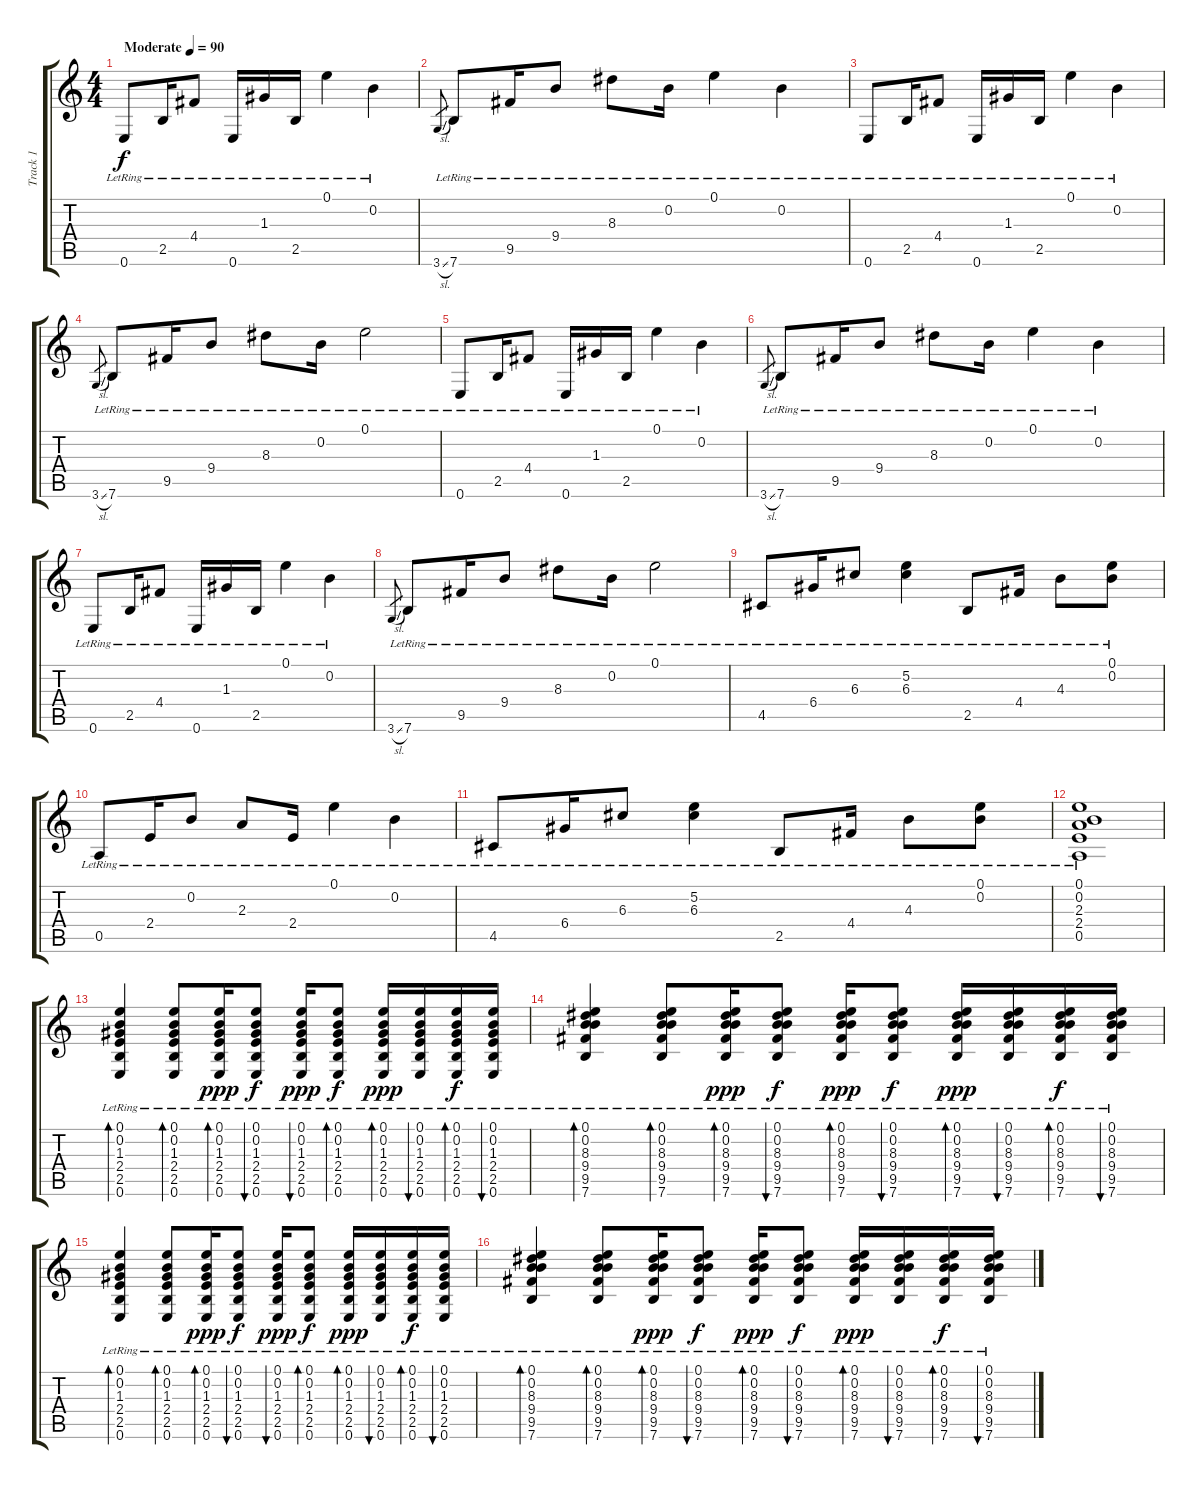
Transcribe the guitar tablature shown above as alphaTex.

\track ("Track 1" "Track 1") {instrument acousticguitarsteel}
\staff {score tabs}
\tuning (E4 B3 G3 D3 A2 E2) {hide}
\ts (4 4)
\tempo (90 "Moderate")
\clef g2
\ks c
0.6{lr}.8{dy f instrument acousticguitarsteel} 2.5{lr}.16 4.4{lr}.8 0.6{lr}.16 1.3{lr}.16 2.5{lr}.16 0.1{lr}.4 0.2{lr}.4 |
3.6{sl}.8{gr} 7.6{lr}.8 9.5{lr}.16 9.4{lr}.8 8.3{lr}.8 0.2{lr}.16 0.1{lr}.4 0.2{lr}.4 |
0.6{lr}.8 2.5{lr}.16 4.4{lr}.8 0.6{lr}.16 1.3{lr}.16 2.5{lr}.16 0.1{lr}.4 0.2{lr}.4 |
3.6{sl}.8{gr} 7.6{lr}.8 9.5{lr}.16 9.4{lr}.8 8.3{lr}.8 0.2{lr}.16 0.1{lr}.2 |
0.6{lr}.8 2.5{lr}.16 4.4{lr}.8 0.6{lr}.16 1.3{lr}.16 2.5{lr}.16 0.1{lr}.4 0.2{lr}.4 |
3.6{sl}.8{gr} 7.6{lr}.8 9.5{lr}.16 9.4{lr}.8 8.3{lr}.8 0.2{lr}.16 0.1{lr}.4 0.2{lr}.4 |
0.6{lr}.8 2.5{lr}.16 4.4{lr}.8 0.6{lr}.16 1.3{lr}.16 2.5{lr}.16 0.1{lr}.4 0.2{lr}.4 |
3.6{sl}.8{gr} 7.6{lr}.8 9.5{lr}.16 9.4{lr}.8 8.3{lr}.8 0.2{lr}.16 0.1{lr}.2 |
4.5{lr}.8 6.4{lr}.16 6.3{lr}.8 (5.2{lr} 6.3{lr}).4 2.5{lr}.8 4.4{lr}.16 4.3{lr}.8 (0.1{lr} 0.2{lr}).8 |
0.5{lr}.8 2.4{lr}.16 0.2{lr}.8 2.3{lr}.8 2.4{lr}.16 0.1{lr}.4 0.2{lr}.4 |
4.5{lr}.8 6.4{lr}.16 6.3{lr}.8 (5.2{lr} 6.3{lr}).4 2.5{lr}.8 4.4{lr}.16 4.3{lr}.8 (0.1{lr} 0.2{lr}).8 |
(0.1{lr} 0.2{lr} 2.3{lr} 2.4{lr} 0.5{lr}).1 |
(0.1{lr} 0.2{lr} 1.3{lr} 2.4{lr} 2.5{lr} 0.6{lr}).4{bd 30} (0.1{lr} 0.2{lr} 1.3{lr} 2.4{lr} 2.5{lr} 0.6{lr}).8{bd 30} (0.1{lr} 0.2{lr} 1.3{lr} 2.4{lr} 2.5{lr} 0.6{lr}).16{bd 30 dy ppp} (0.1{lr} 0.2{lr} 1.3{lr} 2.4{lr} 2.5{lr} 0.6{lr}).8{bu 30 dy f} (0.1{lr} 0.2{lr} 1.3{lr} 2.4{lr} 2.5{lr} 0.6{lr}).16{bu 30 dy ppp} (0.1{lr} 0.2{lr} 1.3{lr} 2.4{lr} 2.5{lr} 0.6{lr}).8{bd 30 dy f} (0.1{lr} 0.2{lr} 1.3{lr} 2.4{lr} 2.5{lr} 0.6{lr}).16{bd 30 dy ppp} (0.1{lr} 0.2{lr} 1.3{lr} 2.4{lr} 2.5{lr} 0.6{lr}).16{bu 30} (0.1{lr} 0.2{lr} 1.3{lr} 2.4{lr} 2.5{lr} 0.6{lr}).16{bd 30 dy f} (0.1{lr} 0.2{lr} 1.3{lr} 2.4{lr} 2.5{lr} 0.6{lr}).16{bu 30} |
(0.1{lr} 0.2{lr} 8.3{lr} 9.4{lr} 9.5{lr} 7.6{lr}).4{bd 30} (0.1{lr} 0.2{lr} 8.3{lr} 9.4{lr} 9.5{lr} 7.6{lr}).8{bd 30} (0.1{lr} 0.2{lr} 8.3{lr} 9.4{lr} 9.5{lr} 7.6{lr}).16{bd 30 dy ppp} (0.1{lr} 0.2{lr} 8.3{lr} 9.4{lr} 9.5{lr} 7.6{lr}).8{bu 30 dy f} (0.1{lr} 0.2{lr} 8.3{lr} 9.4{lr} 9.5{lr} 7.6{lr}).16{bd 30 dy ppp} (0.1{lr} 0.2{lr} 8.3{lr} 9.4{lr} 9.5{lr} 7.6{lr}).8{bu 30 dy f} (0.1{lr} 0.2{lr} 8.3{lr} 9.4{lr} 9.5{lr} 7.6{lr}).16{bd 30 dy ppp} (0.1{lr} 0.2{lr} 8.3{lr} 9.4{lr} 9.5{lr} 7.6{lr}).16{bu 30} (0.1{lr} 0.2{lr} 8.3{lr} 9.4{lr} 9.5{lr} 7.6{lr}).16{bd 30 dy f} (0.1{lr} 0.2{lr} 8.3{lr} 9.4{lr} 9.5{lr} 7.6{lr}).16{bu 30} |
(0.1{lr} 0.2{lr} 1.3{lr} 2.4{lr} 2.5{lr} 0.6{lr}).4{bd 30} (0.1{lr} 0.2{lr} 1.3{lr} 2.4{lr} 2.5{lr} 0.6{lr}).8{bd 30} (0.1{lr} 0.2{lr} 1.3{lr} 2.4{lr} 2.5{lr} 0.6{lr}).16{bd 30 dy ppp} (0.1{lr} 0.2{lr} 1.3{lr} 2.4{lr} 2.5{lr} 0.6{lr}).8{bu 30 dy f} (0.1{lr} 0.2{lr} 1.3{lr} 2.4{lr} 2.5{lr} 0.6{lr}).16{bu 30 dy ppp} (0.1{lr} 0.2{lr} 1.3{lr} 2.4{lr} 2.5{lr} 0.6{lr}).8{bd 30 dy f} (0.1{lr} 0.2{lr} 1.3{lr} 2.4{lr} 2.5{lr} 0.6{lr}).16{bd 30 dy ppp} (0.1{lr} 0.2{lr} 1.3{lr} 2.4{lr} 2.5{lr} 0.6{lr}).16{bu 30} (0.1{lr} 0.2{lr} 1.3{lr} 2.4{lr} 2.5{lr} 0.6{lr}).16{bd 30 dy f} (0.1{lr} 0.2{lr} 1.3{lr} 2.4{lr} 2.5{lr} 0.6{lr}).16{bu 30} |
(0.1{lr} 0.2{lr} 8.3{lr} 9.4{lr} 9.5{lr} 7.6{lr}).4{bd 30} (0.1{lr} 0.2{lr} 8.3{lr} 9.4{lr} 9.5{lr} 7.6{lr}).8{bd 30} (0.1{lr} 0.2{lr} 8.3{lr} 9.4{lr} 9.5{lr} 7.6{lr}).16{bd 30 dy ppp} (0.1{lr} 0.2{lr} 8.3{lr} 9.4{lr} 9.5{lr} 7.6{lr}).8{bu 30 dy f} (0.1{lr} 0.2{lr} 8.3{lr} 9.4{lr} 9.5{lr} 7.6{lr}).16{bd 30 dy ppp} (0.1{lr} 0.2{lr} 8.3{lr} 9.4{lr} 9.5{lr} 7.6{lr}).8{bu 30 dy f} (0.1{lr} 0.2{lr} 8.3{lr} 9.4{lr} 9.5{lr} 7.6{lr}).16{bd 30 dy ppp} (0.1{lr} 0.2{lr} 8.3{lr} 9.4{lr} 9.5{lr} 7.6{lr}).16{bu 30} (0.1{lr} 0.2{lr} 8.3{lr} 9.4{lr} 9.5{lr} 7.6{lr}).16{bd 30 dy f} (0.1{lr} 0.2{lr} 8.3{lr} 9.4{lr} 9.5{lr} 7.6{lr}).16{bu 30}
